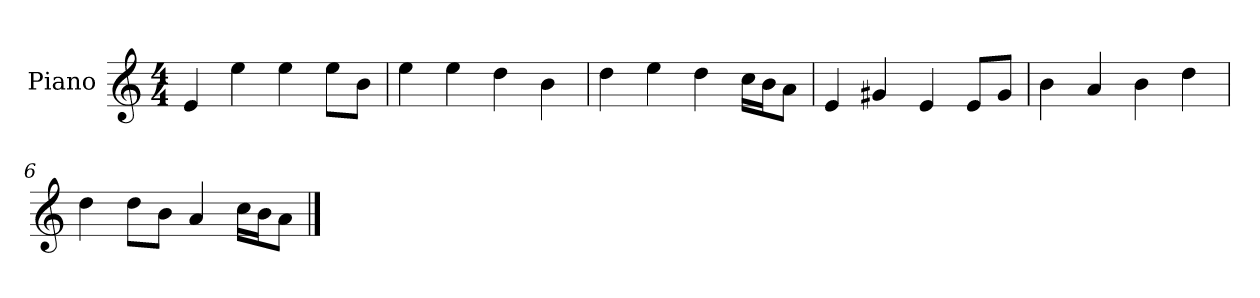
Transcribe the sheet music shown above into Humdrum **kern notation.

**kern
*part1
*staff1
*I"Piano
*I'P-no
*clefG2
*k[]
*M4/4
*MM90
=1
4e/
4ee\
4ee\
8ee\L
8b\J
=2
4ee\
4ee\
4dd\
4b\
=3
4dd\
4ee\
4dd\
16cc\LL
16b\J
8a\J
=4
4e/
4g#X/
4e/
8e/L
8g#/J
=5
4b\
4a/
4b\
4dd\
=6
4dd\
8dd\L
8b\J
4a/
16cc\LL
16b\J
8a\J
==
*-
